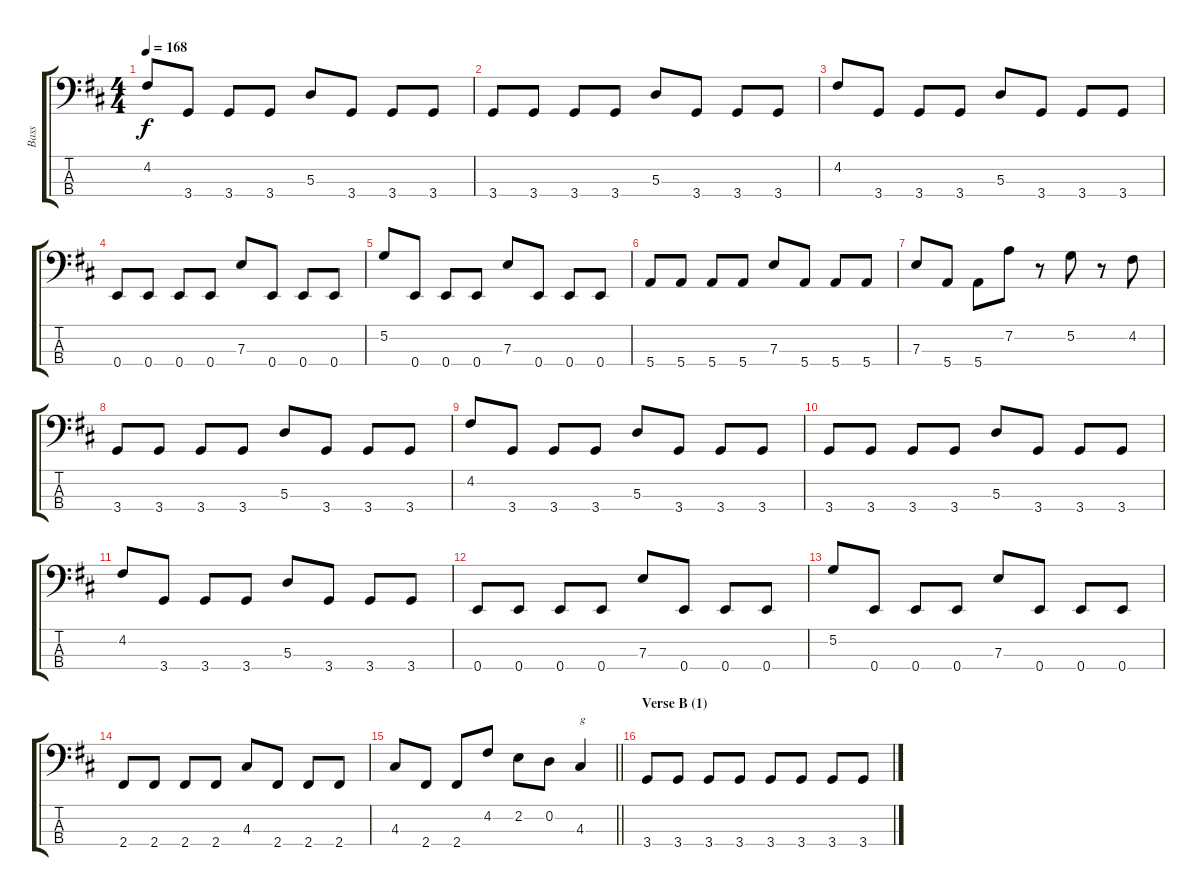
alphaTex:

\track ("Bass" "Bass") {instrument electricbasspick}
\staff {score tabs}
\tuning (G2 D2 A1 E1) {hide}
\ts (4 4)
\tempo 168
\clef f4
\ks d
4.2.8{dy f} 3.4.8 3.4.8 3.4.8 5.3.8 3.4.8 3.4.8 3.4.8 |
3.4.8 3.4.8 3.4.8 3.4.8 5.3.8 3.4.8 3.4.8 3.4.8 |
4.2.8 3.4.8 3.4.8 3.4.8 5.3.8 3.4.8 3.4.8 3.4.8 |
0.4.8 0.4.8 0.4.8 0.4.8 7.3.8 0.4.8 0.4.8 0.4.8 |
5.2.8 0.4.8 0.4.8 0.4.8 7.3.8 0.4.8 0.4.8 0.4.8 |
5.4.8 5.4.8 5.4.8 5.4.8 7.3.8 5.4.8 5.4.8 5.4.8 |
7.3.8 5.4.8 5.4.8 7.2.8 r.8 5.2.8 r.8 4.2.8 |
3.4.8 3.4.8 3.4.8 3.4.8 5.3.8 3.4.8 3.4.8 3.4.8 |
4.2.8 3.4.8 3.4.8 3.4.8 5.3.8 3.4.8 3.4.8 3.4.8 |
3.4.8 3.4.8 3.4.8 3.4.8 5.3.8 3.4.8 3.4.8 3.4.8 |
4.2.8 3.4.8 3.4.8 3.4.8 5.3.8 3.4.8 3.4.8 3.4.8 |
0.4.8 0.4.8 0.4.8 0.4.8 7.3.8 0.4.8 0.4.8 0.4.8 |
5.2.8 0.4.8 0.4.8 0.4.8 7.3.8 0.4.8 0.4.8 0.4.8 |
2.4.8 2.4.8 2.4.8 2.4.8 4.3.8 2.4.8 2.4.8 2.4.8 |
\barLineRight lightlight
4.3.8 2.4.8 2.4.8 4.2.8 2.2.8 0.2.8 4.3.4{txt "g"} |
\section ("" "Verse B (1)")
3.4.8 3.4.8 3.4.8 3.4.8 3.4.8 3.4.8 3.4.8 3.4.8
